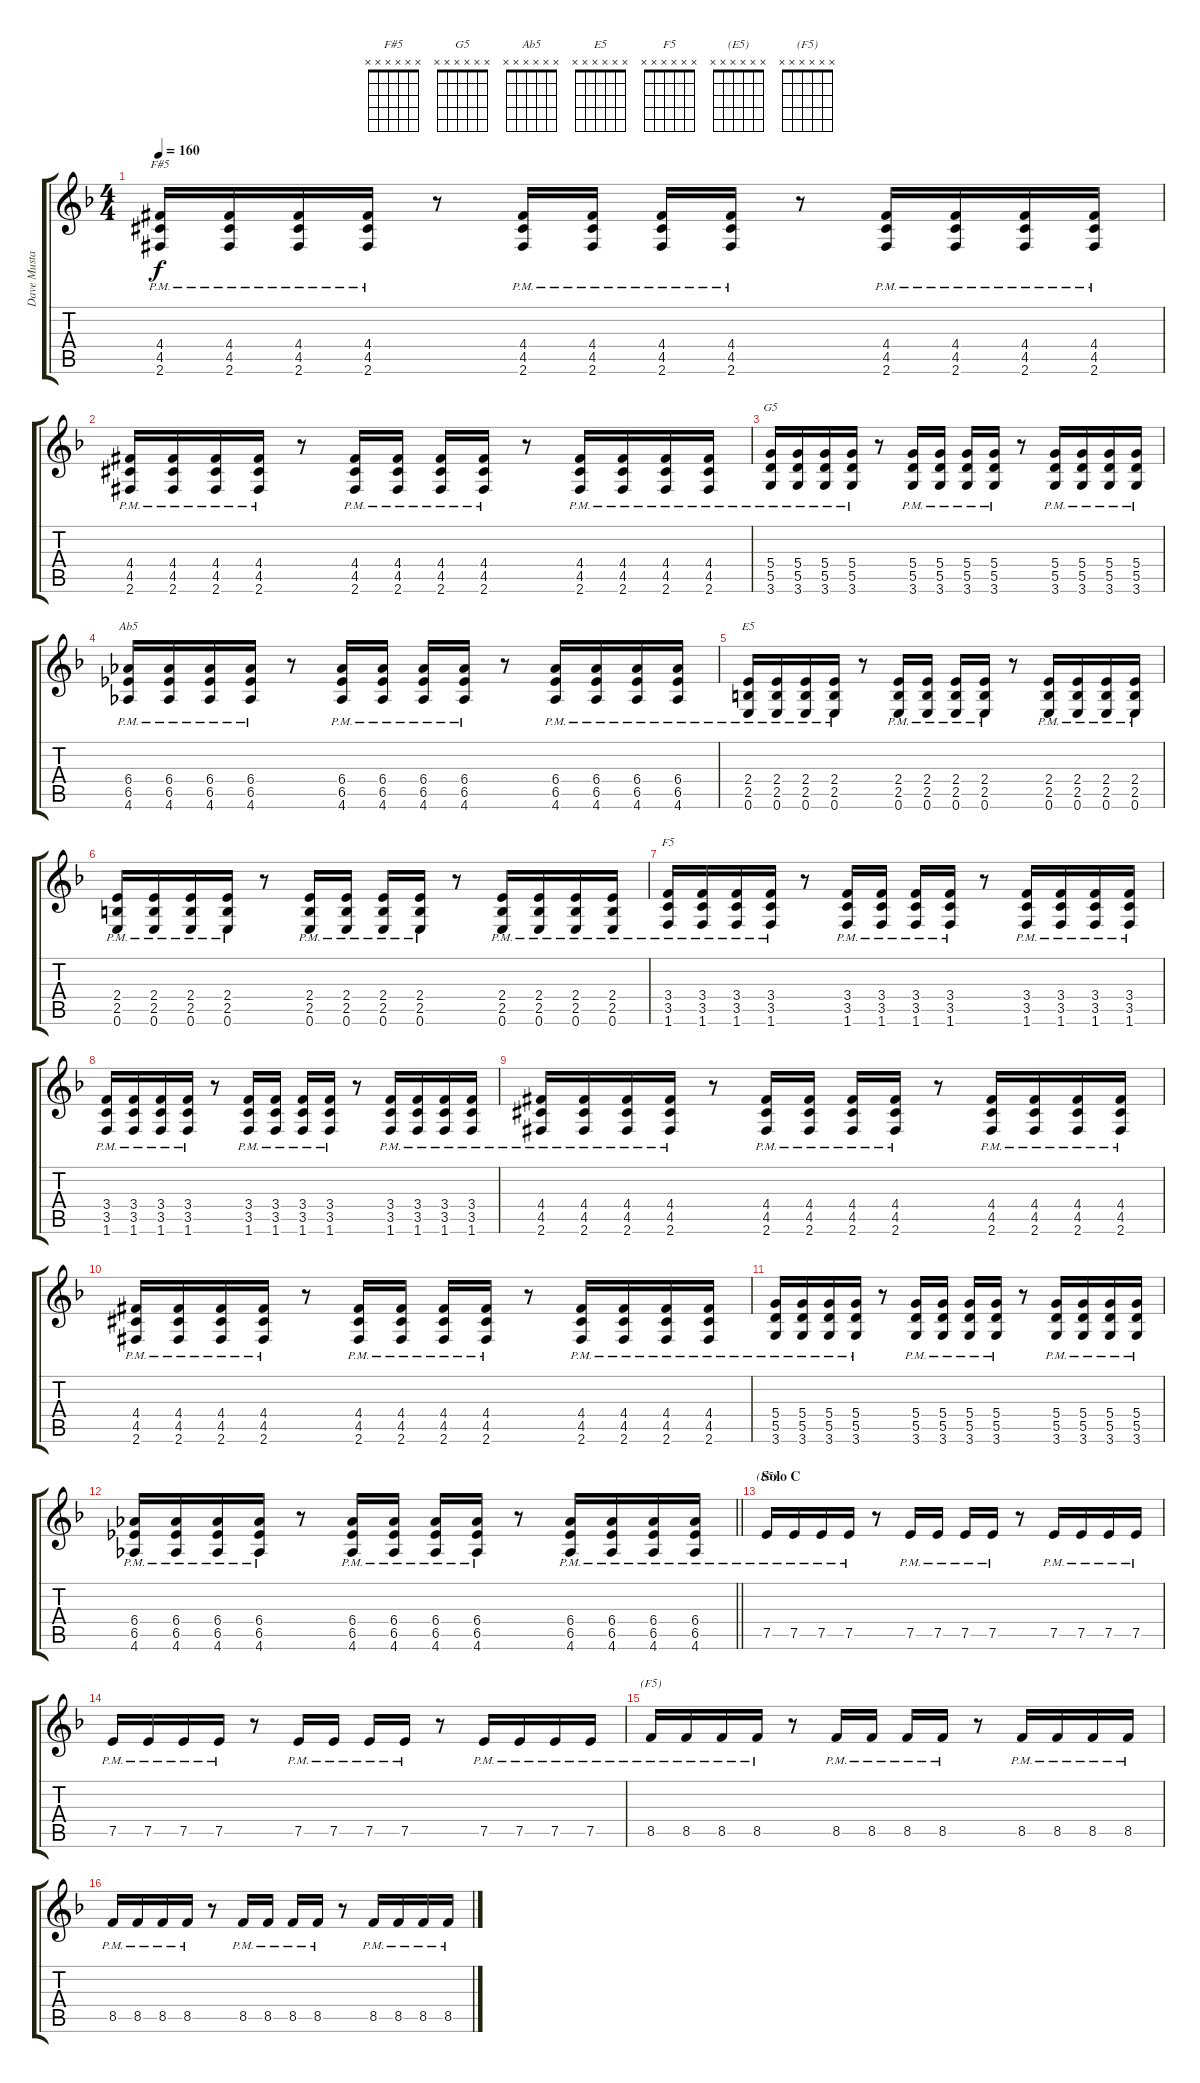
\track ("Dave Mustaine - Rhythm 1" "Dave Musta") {instrument distortionguitar}
\staff {score tabs}
\tuning (E4 B3 G3 D3 A2 E2) {hide}
\chord ("F#5" x x x x x x)
\chord ("G5" x x x x x x)
\chord ("Ab5" x x x x x x)
\chord ("E5" x x x x x x)
\chord ("F5" x x x x x x)
\chord ("(E5)" x x x x x x)
\chord ("(F5)" x x x x x x)
\ts (4 4)
\tempo 160
\clef g2
\ks f
(4.4{pm acc #} 4.5{pm acc #} 2.6{pm acc #}).16{ch "F#5" dy f} (4.4{pm acc #} 4.5{pm acc #} 2.6{pm acc #}).16 (4.4{pm acc #} 4.5{pm acc #} 2.6{pm acc #}).16 (4.4{pm acc #} 4.5{pm acc #} 2.6{pm acc #}).16 r.8 (4.4{pm acc #} 4.5{pm acc #} 2.6{pm acc #}).16 (4.4{pm acc #} 4.5{pm acc #} 2.6{pm acc #}).16 (4.4{pm acc #} 4.5{pm acc #} 2.6{pm acc #}).16 (4.4{pm acc #} 4.5{pm acc #} 2.6{pm acc #}).16 r.8 (4.4{pm acc #} 4.5{pm acc #} 2.6{pm acc #}).16 (4.4{pm acc #} 4.5{pm acc #} 2.6{pm acc #}).16 (4.4{pm acc #} 4.5{pm acc #} 2.6{pm acc #}).16 (4.4{pm acc #} 4.5{pm acc #} 2.6{pm acc #}).16 |
(4.4{pm acc #} 4.5{pm acc #} 2.6{pm acc #}).16 (4.4{pm acc #} 4.5{pm acc #} 2.6{pm acc #}).16 (4.4{pm acc #} 4.5{pm acc #} 2.6{pm acc #}).16 (4.4{pm acc #} 4.5{pm acc #} 2.6{pm acc #}).16 r.8 (4.4{pm acc #} 4.5{pm acc #} 2.6{pm acc #}).16 (4.4{pm acc #} 4.5{pm acc #} 2.6{pm acc #}).16 (4.4{pm acc #} 4.5{pm acc #} 2.6{pm acc #}).16 (4.4{pm acc #} 4.5{pm acc #} 2.6{pm acc #}).16 r.8 (4.4{pm acc #} 4.5{pm acc #} 2.6{pm acc #}).16 (4.4{pm acc #} 4.5{pm acc #} 2.6{pm acc #}).16 (4.4{pm acc #} 4.5{pm acc #} 2.6{pm acc #}).16 (4.4{pm acc #} 4.5{pm acc #} 2.6{pm acc #}).16 |
(5.4{pm} 5.5{pm} 3.6{pm}).16{ch "G5"} (5.4{pm} 5.5{pm} 3.6{pm}).16 (5.4{pm} 5.5{pm} 3.6{pm}).16 (5.4{pm} 5.5{pm} 3.6{pm}).16 r.8 (5.4{pm} 5.5{pm} 3.6{pm}).16 (5.4{pm} 5.5{pm} 3.6{pm}).16 (5.4{pm} 5.5{pm} 3.6{pm}).16 (5.4{pm} 5.5{pm} 3.6{pm}).16 r.8 (5.4{pm} 5.5{pm} 3.6{pm}).16 (5.4{pm} 5.5{pm} 3.6{pm}).16 (5.4{pm} 5.5{pm} 3.6{pm}).16 (5.4{pm} 5.5{pm} 3.6{pm}).16 |
(6.4{pm} 6.5{pm} 4.6{pm}).16{ch "Ab5"} (6.4{pm} 6.5{pm} 4.6{pm}).16 (6.4{pm} 6.5{pm} 4.6{pm}).16 (6.4{pm} 6.5{pm} 4.6{pm}).16 r.8 (6.4{pm} 6.5{pm} 4.6{pm}).16 (6.4{pm} 6.5{pm} 4.6{pm}).16 (6.4{pm} 6.5{pm} 4.6{pm}).16 (6.4{pm} 6.5{pm} 4.6{pm}).16 r.8 (6.4{pm} 6.5{pm} 4.6{pm}).16 (6.4{pm} 6.5{pm} 4.6{pm}).16 (6.4{pm} 6.5{pm} 4.6{pm}).16 (6.4{pm} 6.5{pm} 4.6{pm}).16 |
(2.4{pm} 2.5{pm} 0.6{pm}).16{ch "E5"} (2.4{pm} 2.5{pm} 0.6{pm}).16 (2.4{pm} 2.5{pm} 0.6{pm}).16 (2.4{pm} 2.5{pm} 0.6{pm}).16 r.8 (2.4{pm} 2.5{pm} 0.6{pm}).16 (2.4{pm} 2.5{pm} 0.6{pm}).16 (2.4{pm} 2.5{pm} 0.6{pm}).16 (2.4{pm} 2.5{pm} 0.6{pm}).16 r.8 (2.4{pm} 2.5{pm} 0.6{pm}).16 (2.4{pm} 2.5{pm} 0.6{pm}).16 (2.4{pm} 2.5{pm} 0.6{pm}).16 (2.4{pm} 2.5{pm} 0.6{pm}).16 |
(2.4{pm} 2.5{pm} 0.6{pm}).16 (2.4{pm} 2.5{pm} 0.6{pm}).16 (2.4{pm} 2.5{pm} 0.6{pm}).16 (2.4{pm} 2.5{pm} 0.6{pm}).16 r.8 (2.4{pm} 2.5{pm} 0.6{pm}).16 (2.4{pm} 2.5{pm} 0.6{pm}).16 (2.4{pm} 2.5{pm} 0.6{pm}).16 (2.4{pm} 2.5{pm} 0.6{pm}).16 r.8 (2.4{pm} 2.5{pm} 0.6{pm}).16 (2.4{pm} 2.5{pm} 0.6{pm}).16 (2.4{pm} 2.5{pm} 0.6{pm}).16 (2.4{pm} 2.5{pm} 0.6{pm}).16 |
(3.4{pm} 3.5{pm} 1.6{pm}).16{ch "F5"} (3.4{pm} 3.5{pm} 1.6{pm}).16 (3.4{pm} 3.5{pm} 1.6{pm}).16 (3.4{pm} 3.5{pm} 1.6{pm}).16 r.8 (3.4{pm} 3.5{pm} 1.6{pm}).16 (3.4{pm} 3.5{pm} 1.6{pm}).16 (3.4{pm} 3.5{pm} 1.6{pm}).16 (3.4{pm} 3.5{pm} 1.6{pm}).16 r.8 (3.4{pm} 3.5{pm} 1.6{pm}).16 (3.4{pm} 3.5{pm} 1.6{pm}).16 (3.4{pm} 3.5{pm} 1.6{pm}).16 (3.4{pm} 3.5{pm} 1.6{pm}).16 |
(3.4{pm} 3.5{pm} 1.6{pm}).16 (3.4{pm} 3.5{pm} 1.6{pm}).16 (3.4{pm} 3.5{pm} 1.6{pm}).16 (3.4{pm} 3.5{pm} 1.6{pm}).16 r.8 (3.4{pm} 3.5{pm} 1.6{pm}).16 (3.4{pm} 3.5{pm} 1.6{pm}).16 (3.4{pm} 3.5{pm} 1.6{pm}).16 (3.4{pm} 3.5{pm} 1.6{pm}).16 r.8 (3.4{pm} 3.5{pm} 1.6{pm}).16 (3.4{pm} 3.5{pm} 1.6{pm}).16 (3.4{pm} 3.5{pm} 1.6{pm}).16 (3.4{pm} 3.5{pm} 1.6{pm}).16 |
(4.4{pm acc #} 4.5{pm acc #} 2.6{pm acc #}).16 (4.4{pm acc #} 4.5{pm acc #} 2.6{pm acc #}).16 (4.4{pm acc #} 4.5{pm acc #} 2.6{pm acc #}).16 (4.4{pm acc #} 4.5{pm acc #} 2.6{pm acc #}).16 r.8 (4.4{pm acc #} 4.5{pm acc #} 2.6{pm acc #}).16 (4.4{pm acc #} 4.5{pm acc #} 2.6{pm acc #}).16 (4.4{pm acc #} 4.5{pm acc #} 2.6{pm acc #}).16 (4.4{pm acc #} 4.5{pm acc #} 2.6{pm acc #}).16 r.8 (4.4{pm acc #} 4.5{pm acc #} 2.6{pm acc #}).16 (4.4{pm acc #} 4.5{pm acc #} 2.6{pm acc #}).16 (4.4{pm acc #} 4.5{pm acc #} 2.6{pm acc #}).16 (4.4{pm acc #} 4.5{pm acc #} 2.6{pm acc #}).16 |
(4.4{pm acc #} 4.5{pm acc #} 2.6{pm acc #}).16 (4.4{pm acc #} 4.5{pm acc #} 2.6{pm acc #}).16 (4.4{pm acc #} 4.5{pm acc #} 2.6{pm acc #}).16 (4.4{pm acc #} 4.5{pm acc #} 2.6{pm acc #}).16 r.8 (4.4{pm acc #} 4.5{pm acc #} 2.6{pm acc #}).16 (4.4{pm acc #} 4.5{pm acc #} 2.6{pm acc #}).16 (4.4{pm acc #} 4.5{pm acc #} 2.6{pm acc #}).16 (4.4{pm acc #} 4.5{pm acc #} 2.6{pm acc #}).16 r.8 (4.4{pm acc #} 4.5{pm acc #} 2.6{pm acc #}).16 (4.4{pm acc #} 4.5{pm acc #} 2.6{pm acc #}).16 (4.4{pm acc #} 4.5{pm acc #} 2.6{pm acc #}).16 (4.4{pm acc #} 4.5{pm acc #} 2.6{pm acc #}).16 |
(5.4{pm} 5.5{pm} 3.6{pm}).16 (5.4{pm} 5.5{pm} 3.6{pm}).16 (5.4{pm} 5.5{pm} 3.6{pm}).16 (5.4{pm} 5.5{pm} 3.6{pm}).16 r.8 (5.4{pm} 5.5{pm} 3.6{pm}).16 (5.4{pm} 5.5{pm} 3.6{pm}).16 (5.4{pm} 5.5{pm} 3.6{pm}).16 (5.4{pm} 5.5{pm} 3.6{pm}).16 r.8 (5.4{pm} 5.5{pm} 3.6{pm}).16 (5.4{pm} 5.5{pm} 3.6{pm}).16 (5.4{pm} 5.5{pm} 3.6{pm}).16 (5.4{pm} 5.5{pm} 3.6{pm}).16 |
\barLineRight lightlight
(6.4{pm} 6.5{pm} 4.6{pm}).16 (6.4{pm} 6.5{pm} 4.6{pm}).16 (6.4{pm} 6.5{pm} 4.6{pm}).16 (6.4{pm} 6.5{pm} 4.6{pm}).16 r.8 (6.4{pm} 6.5{pm} 4.6{pm}).16 (6.4{pm} 6.5{pm} 4.6{pm}).16 (6.4{pm} 6.5{pm} 4.6{pm}).16 (6.4{pm} 6.5{pm} 4.6{pm}).16 r.8 (6.4{pm} 6.5{pm} 4.6{pm}).16 (6.4{pm} 6.5{pm} 4.6{pm}).16 (6.4{pm} 6.5{pm} 4.6{pm}).16 (6.4{pm} 6.5{pm} 4.6{pm}).16 |
\section ("" "Solo C")
7.5{pm}.16{ch "(E5)"} 7.5{pm}.16 7.5{pm}.16 7.5{pm}.16 r.8 7.5{pm}.16 7.5{pm}.16 7.5{pm}.16 7.5{pm}.16 r.8 7.5{pm}.16 7.5{pm}.16 7.5{pm}.16 7.5{pm}.16 |
7.5{pm}.16 7.5{pm}.16 7.5{pm}.16 7.5{pm}.16 r.8 7.5{pm}.16 7.5{pm}.16 7.5{pm}.16 7.5{pm}.16 r.8 7.5{pm}.16 7.5{pm}.16 7.5{pm}.16 7.5{pm}.16 |
8.5{pm}.16{ch "(F5)"} 8.5{pm}.16 8.5{pm}.16 8.5{pm}.16 r.8 8.5{pm}.16 8.5{pm}.16 8.5{pm}.16 8.5{pm}.16 r.8 8.5{pm}.16 8.5{pm}.16 8.5{pm}.16 8.5{pm}.16 |
8.5{pm}.16 8.5{pm}.16 8.5{pm}.16 8.5{pm}.16 r.8 8.5{pm}.16 8.5{pm}.16 8.5{pm}.16 8.5{pm}.16 r.8 8.5{pm}.16 8.5{pm}.16 8.5{pm}.16 8.5{pm}.16
